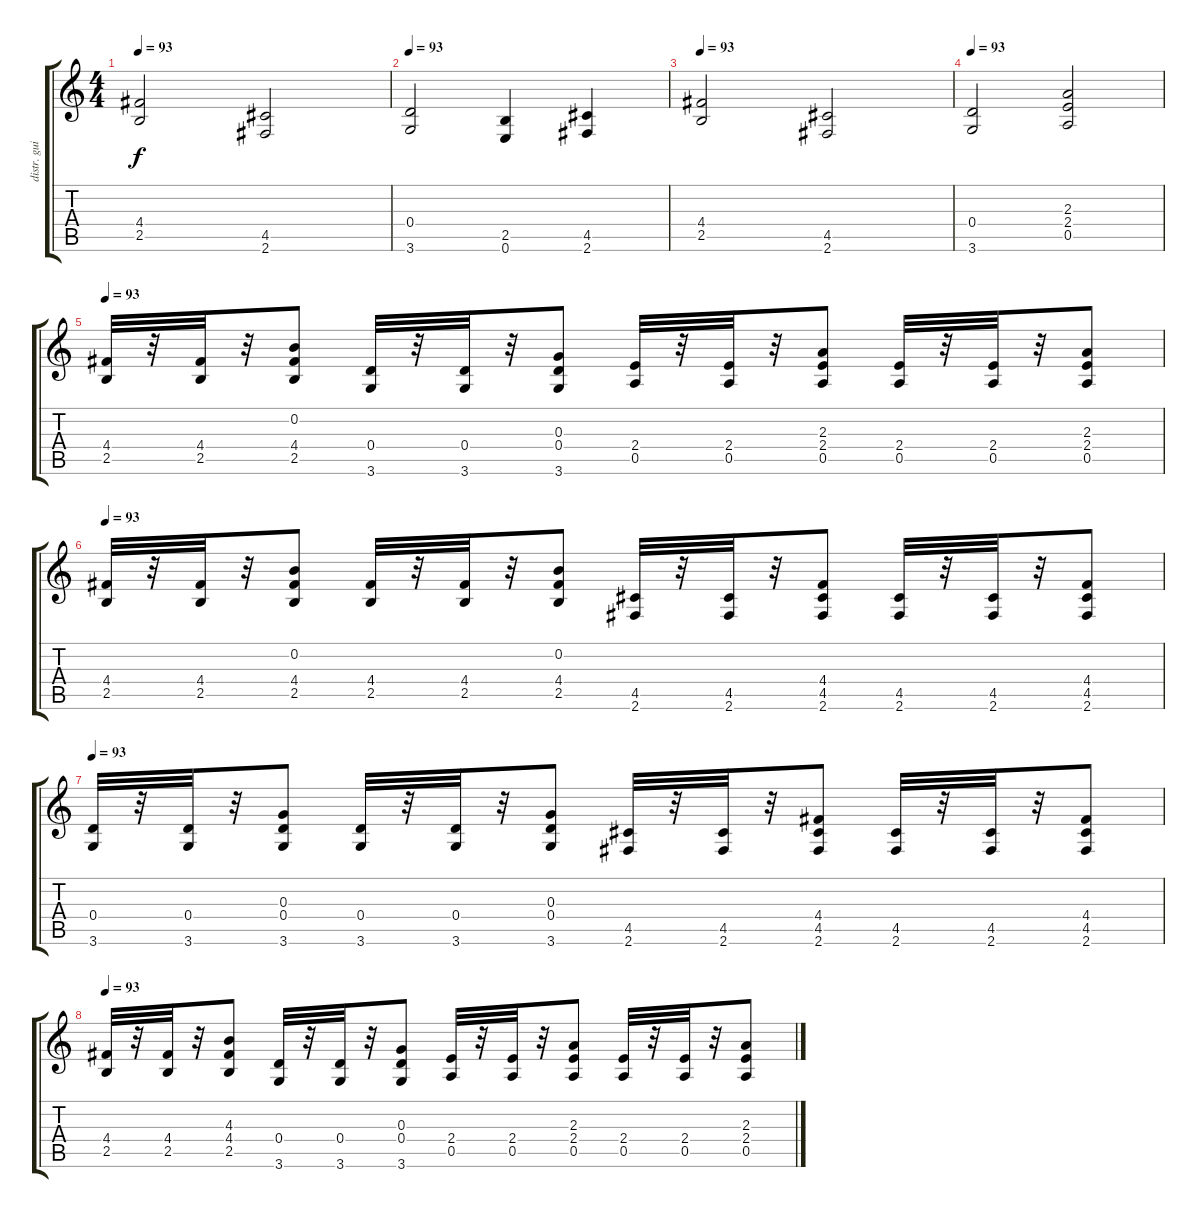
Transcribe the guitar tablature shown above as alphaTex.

\track ("distr. guitar" "distr. gui") {instrument distortionguitar}
\staff {score tabs}
\tuning (E4 B3 G3 D3 A2 E2) {hide}
\ts (4 4)
\tempo 93
\clef g2
\ks c
(4.4 2.5).2{dy f} (4.5 2.6).2 |
\tempo 93
(0.4 3.6).2 (2.5 0.6).4 (4.5 2.6).4 |
\tempo 93
(4.4 2.5).2 (4.5 2.6).2 |
\tempo 93
(0.4 3.6).2 (2.3 2.4 0.5).2 |
\tempo 93
(4.4 2.5).32 r.32 (4.4 2.5).32 r.32 (0.2 4.4 2.5).8 (0.4 3.6).32 r.32 (0.4 3.6).32 r.32 (0.3 0.4 3.6).8 (2.4 0.5).32 r.32 (2.4 0.5).32 r.32 (2.3 2.4 0.5).8 (2.4 0.5).32 r.32 (2.4 0.5).32 r.32 (2.3 2.4 0.5).8 |
\tempo 93
(4.4 2.5).32 r.32 (4.4 2.5).32 r.32 (0.2 4.4 2.5).8 (4.4 2.5).32 r.32 (4.4 2.5).32 r.32 (0.2 4.4 2.5).8 (4.5 2.6).32 r.32 (4.5 2.6).32 r.32 (4.4 4.5 2.6).8 (4.5 2.6).32 r.32 (4.5 2.6).32 r.32 (4.4 4.5 2.6).8 |
\tempo 93
(0.4 3.6).32 r.32 (0.4 3.6).32 r.32 (0.3 0.4 3.6).8 (0.4 3.6).32 r.32 (0.4 3.6).32 r.32 (0.3 0.4 3.6).8 (4.5 2.6).32 r.32 (4.5 2.6).32 r.32 (4.4 4.5 2.6).8 (4.5 2.6).32 r.32 (4.5 2.6).32 r.32 (4.4 4.5 2.6).8 |
\tempo 93
(4.4 2.5).32 r.32 (4.4 2.5).32 r.32 (4.3 4.4 2.5).8 (0.4 3.6).32 r.32 (0.4 3.6).32 r.32 (0.3 0.4 3.6).8 (2.4 0.5).32 r.32 (2.4 0.5).32 r.32 (2.3 2.4 0.5).8 (2.4 0.5).32 r.32 (2.4 0.5).32 r.32 (2.3 2.4 0.5).8
